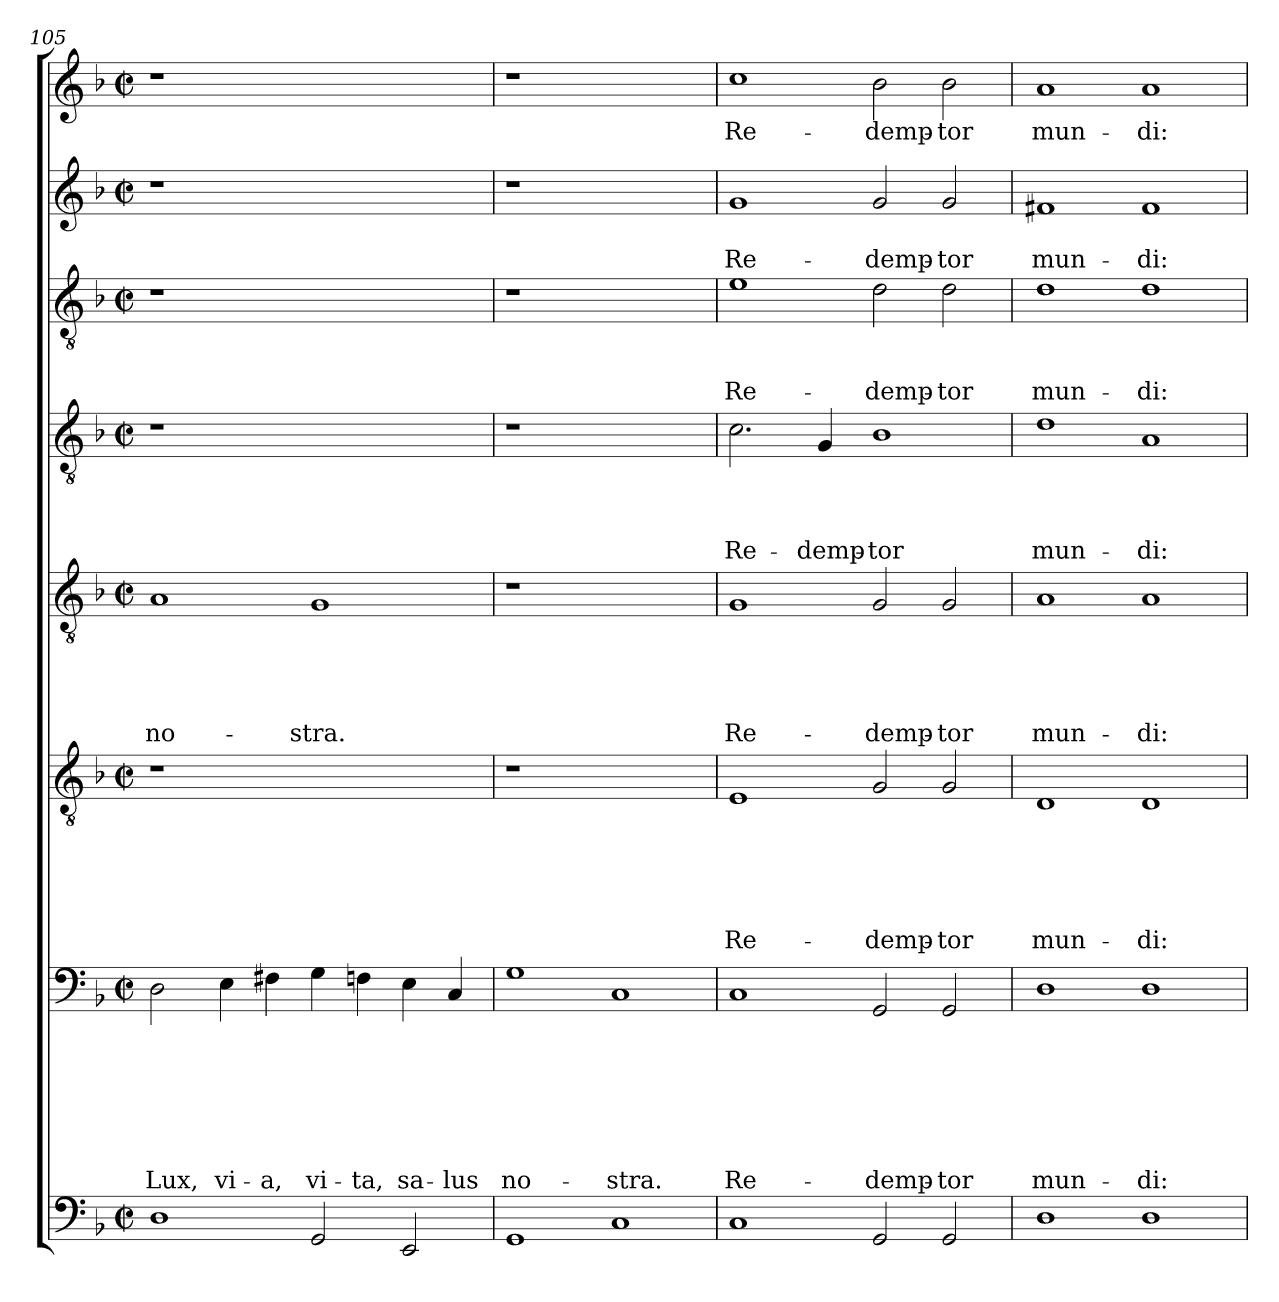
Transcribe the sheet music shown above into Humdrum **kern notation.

**kern	**kern	**text	**text	**text	**text	**text	**text	**text	**kern	**text	**text	**text	**text	**text	**text	**kern	**text	**text	**text	**text	**text	**kern	**text	**text	**text	**text	**kern	**text	**text	**text	**kern	**text	**text	**kern	**text
*part8	*part7	*part7	*part7	*part7	*part7	*part7	*part7	*part7	*part6	*part6	*part6	*part6	*part6	*part6	*part6	*part5	*part5	*part5	*part5	*part5	*part5	*part4	*part4	*part4	*part4	*part4	*part3	*part3	*part3	*part3	*part2	*part2	*part2	*part1	*part1
*staff8	*staff7	*staff7	*staff7	*staff7	*staff7	*staff7	*staff7	*staff7	*staff6	*staff6	*staff6	*staff6	*staff6	*staff6	*staff6	*staff5	*staff5	*staff5	*staff5	*staff5	*staff5	*staff4	*staff4	*staff4	*staff4	*staff4	*staff3	*staff3	*staff3	*staff3	*staff2	*staff2	*staff2	*staff1	*staff1
*clefF4	*clefF4	*	*	*	*	*	*	*	*clefGv2	*	*	*	*	*	*	*clefGv2	*	*	*	*	*	*clefGv2	*	*	*	*	*clefGv2	*	*	*	*clefG2	*	*	*clefG2	*
*k[b-]	*k[b-]	*	*	*	*	*	*	*	*k[b-]	*	*	*	*	*	*	*k[b-]	*	*	*	*	*	*k[b-]	*	*	*	*	*k[b-]	*	*	*	*k[b-]	*	*	*k[b-]	*
*F:	*F:	*	*	*	*	*	*	*	*F:	*	*	*	*	*	*	*F:	*	*	*	*	*	*F:	*	*	*	*	*F:	*	*	*	*F:	*	*	*F:	*
*M2/2	*M2/2	*	*	*	*	*	*	*	*M2/2	*	*	*	*	*	*	*M2/2	*	*	*	*	*	*M2/2	*	*	*	*	*M2/2	*	*	*	*M2/2	*	*	*M2/2	*
*met(c|)	*met(c|)	*	*	*	*	*	*	*	*met(c|)	*	*	*	*	*	*	*met(c|)	*	*	*	*	*	*met(c|)	*	*	*	*	*met(c|)	*	*	*	*met(c|)	*	*	*met(c|)	*
=105	=105	=105	=105	=105	=105	=105	=105	=105	=105	=105	=105	=105	=105	=105	=105	=105	=105	=105	=105	=105	=105	=105	=105	=105	=105	=105	=105	=105	=105	=105	=105	=105	=105	=105	=105
1D	2D\	.	.	.	.	.	.	Lux,	1r	.	.	.	.	.	.	1A	.	.	.	.	no-	1r	.	.	.	.	1r	.	.	.	1r	.	.	1r	.
.	4E\	.	.	.	.	.	.	vi-	.	.	.	.	.	.	.	.	.	.	.	.	.	.	.	.	.	.	.	.	.	.	.	.	.	.	.
.	4F#X\	.	.	.	.	.	.	-a,	.	.	.	.	.	.	.	.	.	.	.	.	.	.	.	.	.	.	.	.	.	.	.	.	.	.	.
2GG/	4G\	.	.	.	.	.	.	vi-	1ryy	.	.	.	.	.	.	1G	.	.	.	.	-stra.	1ryy	.	.	.	.	1ryy	.	.	.	1ryy	.	.	1ryy	.
.	4Fn\	.	.	.	.	.	.	-ta,	.	.	.	.	.	.	.	.	.	.	.	.	.	.	.	.	.	.	.	.	.	.	.	.	.	.	.
2EE/	4E\	.	.	.	.	.	.	sa-	.	.	.	.	.	.	.	.	.	.	.	.	.	.	.	.	.	.	.	.	.	.	.	.	.	.	.
.	4C/	.	.	.	.	.	.	-lus	.	.	.	.	.	.	.	.	.	.	.	.	.	.	.	.	.	.	.	.	.	.	.	.	.	.	.
=106	=106	=106	=106	=106	=106	=106	=106	=106	=106	=106	=106	=106	=106	=106	=106	=106	=106	=106	=106	=106	=106	=106	=106	=106	=106	=106	=106	=106	=106	=106	=106	=106	=106	=106	=106
1GG	1G	.	.	.	.	.	.	no-	1r	.	.	.	.	.	.	1r	.	.	.	.	.	1r	.	.	.	.	1r	.	.	.	1r	.	.	1r	.
1C	1C	.	.	.	.	.	.	-stra.	1ryy	.	.	.	.	.	.	1ryy	.	.	.	.	.	1ryy	.	.	.	.	1ryy	.	.	.	1ryy	.	.	1ryy	.
!!LO:PB:g=z
=107	=107	=107	=107	=107	=107	=107	=107	=107	=107	=107	=107	=107	=107	=107	=107	=107	=107	=107	=107	=107	=107	=107	=107	=107	=107	=107	=107	=107	=107	=107	=107	=107	=107	=107	=107
1C	1C	.	.	.	.	.	.	Re-	1E	.	.	.	.	.	Re-	1G	.	.	.	.	Re-	2.c\	.	.	.	Re-	1e	.	.	Re-	1g	.	Re-	1cc	Re-
.	.	.	.	.	.	.	.	.	.	.	.	.	.	.	.	.	.	.	.	.	.	4G/	.	.	.	-demp-	.	.	.	.	.	.	.	.	.
2GG/	2GG/	.	.	.	.	.	.	-demp-	2G/	.	.	.	.	.	-demp-	2G/	.	.	.	.	-demp-	1B-	.	.	.	-tor	2d\	.	.	-demp-	2g/	.	-demp-	2b-\	-demp-
2GG/	2GG/	.	.	.	.	.	.	-tor	2G/	.	.	.	.	.	-tor	2G/	.	.	.	.	-tor	.	.	.	.	.	2d\	.	.	-tor	2g/	.	-tor	2b-\	-tor
=108	=108	=108	=108	=108	=108	=108	=108	=108	=108	=108	=108	=108	=108	=108	=108	=108	=108	=108	=108	=108	=108	=108	=108	=108	=108	=108	=108	=108	=108	=108	=108	=108	=108	=108	=108
1D	1D	.	.	.	.	.	.	mun-	1D	.	.	.	.	.	mun-	1A	.	.	.	.	mun-	1d	.	.	.	mun-	1d	.	.	mun-	1f#X	.	mun-	1a	mun-
1D	1D	.	.	.	.	.	.	-di:	1D	.	.	.	.	.	-di:	1A	.	.	.	.	-di:	1A	.	.	.	-di:	1d	.	.	-di:	1f#	.	-di:	1a	-di:
=	=	=	=	=	=	=	=	=	=	=	=	=	=	=	=	=	=	=	=	=	=	=	=	=	=	=	=	=	=	=	=	=	=	=	=
*-	*-	*-	*-	*-	*-	*-	*-	*-	*-	*-	*-	*-	*-	*-	*-	*-	*-	*-	*-	*-	*-	*-	*-	*-	*-	*-	*-	*-	*-	*-	*-	*-	*-	*-	*-
